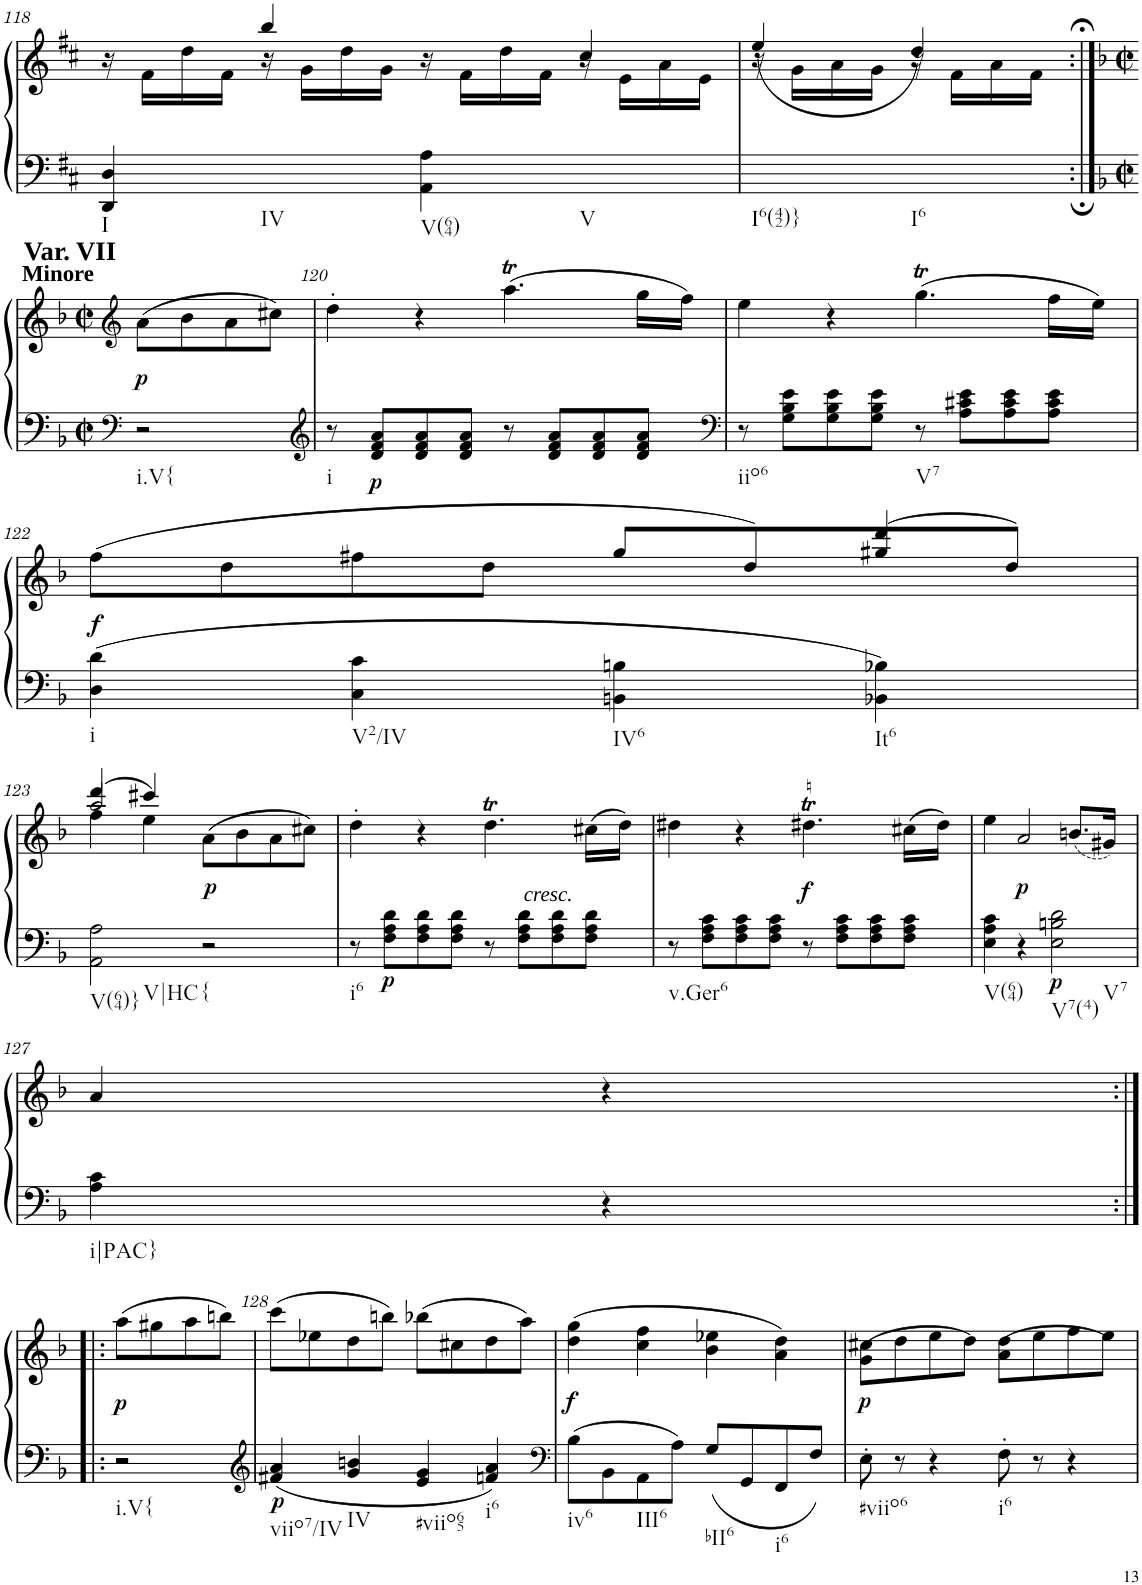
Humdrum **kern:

**kern	**kern	**dynam
*part1	*part1	*part1
*staff2	*staff1	*staff1/2
*I"unbenannt2	*	*
!!LO:PB:g=z
*clefF4	*clefG2	*
*k[f#c#]	*k[f#c#]	*
*M2/2	*M2/2	*
*met(c|)	*met(c|)	*
=118	=118	=118
*	*^	*
!LO:TX:b:t=I	!	!	!
4DD/ 4D/	16r	4ryy	.
.	16f#\LL	.	.
.	16dd\	.	.
.	16f#\JJ	.	.
!LO:TX:b:t=IV	!	!	!
4ryy	16r	4bb/	.
.	16g\LL	.	.
.	16dd\	.	.
.	16g\JJ	.	.
!LO:TX:b:t=V(64)	!	!	!
4AA\ 4A\	16r	4ryy	.
.	16f#\LL	.	.
.	16dd\	.	.
.	16f#\JJ	.	.
!LO:TX:b:t=V	!	!	!
4ryy	16r	4cc#/	.
.	16e\LL	.	.
.	16a\	.	.
.	16e\JJ	.	.
=119	=119	=119	=119
!LO:TX:b:t=I6(42)}	!	!	!
4ryy	16r	(4ee/	.
.	16g\LL	.	.
.	16a\	.	.
.	16g\JJ	.	.
!LO:TX:b:t=I6	!	!	!
4ryy	16r	4dd/)	.
.	16f#\LL	.	.
.	16a\	.	.
.	16f#\JJ	.	.
*	*v	*v	*
!!LO:LB:g=z
=119X14:|!	=119X14:|!	=119X14:|!
*clefF4	*clefG2	*
*k[b-]	*k[b-]	*
*M2/2	*M2/2	*
*met(c|)	*met(c|)	*
!	!LO:TX:a:B:t=Minore	!
!	!LO:TX:a:B:t=Var. VII	!
!LO:TX:b:t=i.V{	!	!
!	!	!LO:DY:b
2r	(8a\L	p
.	8b-\	.
.	8a\	.
.	8cc#X\J)	.
=120	=120	=120
*clefG2	*	*
!LO:TX:b:t=i	!	!
8r	4dd'\	.
!	!	!LO:DY:b=2
8d/ 8f/ 8a/L	.	p
8d/ 8f/ 8a/	4r	.
8d/ 8f/ 8a/J	.	.
8r	(4.aat\	.
8d/ 8f/ 8a/L	.	.
8d/ 8f/ 8a/	.	.
8d/ 8f/ 8a/J	16gg\LL	.
.	16ff\JJ)	.
=121	=121	=121
*clefF4	*	*
!LO:TX:b:t=iio6	!	!
8r	4ee\	.
8G\ 8B-\ 8e\L	.	.
8G\ 8B-\ 8e\	4r	.
8G\ 8B-\ 8e\J	.	.
!LO:TX:b:t=V7	!	!
8r	(4.ggT\	.
8A\ 8c#X\ 8e\L	.	.
8A\ 8c#\ 8e\	.	.
8A\ 8c#\ 8e\J	16ff\LL	.
.	16ee\JJ)	.
!!LO:LB:g=z
=122	=122	=122
*	*^	*
!LO:TX:b:t=i	!	!	!
!	!	!	!LO:DY:b
4D\ 4d\	(8ff\L	2.ryy	f
.	8dd\	.	.
!LO:TX:b:t=V2/IV	!	!	!
4C\ 4c\	8ff#X\	.	.
.	8dd\J	.	.
!LO:TX:b:t=IV6	!	!	!
4BBn\ 4Bn\	8gg/L	.	.
.	8dd/)	.	.
!LO:TX:b:t=It6	!	!	!
4BB-X\ 4B-X\	(8gg#X/	4ddd/	.
.	8dd/J)	.	.
!!LO:LB:g=z
=123	=123	=123	=123
*	*	*^	*
!LO:TX:b:t=V(64)}	!	!	!	!
!LO:TX:b:t=V|HC	!	!	!	!
2AA\ 2A\	(4ddd/	2aa/	4ff\	.
.	4ccc#X/)	.	4ee\	.
!LO:TX:b:t={	!	!	!	!
!	!	!	!	!LO:DY:b
2r	(>8a\L	2ryy	2ryy	p
.	8b-\	.	.	.
.	8a\	.	.	.
.	8cc#X\J)	.	.	.
*	*v	*v	*v	*
=124	=124	=124
!LO:TX:b:t=i6	!	!
8r	4dd'\	.
!	!	!LO:DY:b=2
8F\ 8A\ 8d\L	.	p
8F\ 8A\ 8d\	4r	.
8F\ 8A\ 8d\J	.	.
!	!LO:TX:b:i:t=cresc.	!
8r	4.ddT\	.
8F\ 8A\ 8d\L	.	.
8F\ 8A\ 8d\	.	.
8F\ 8A\ 8d\J	(16cc#X\LL	.
.	16dd\JJ)	.
=125	=125	=125
!LO:TX:b:t=v.Ger6	!	!
8r	4dd#X\	.
8F\ 8A\ 8c\L	.	.
8F\ 8A\ 8c\	4r	.
8F\ 8A\ 8c\J	.	.
!	!	!LO:DY:b
8r	4.dd#Xt\	f
8F\ 8A\ 8c\L	.	.
8F\ 8A\ 8c\	.	.
8F\ 8A\ 8c\J	(16cc#X\LL	.
.	16dd#\JJ)	.
=126	=126	=126
!LO:TX:b:t=V(64)	!	!
4E\ 4A\ 4c\	4ee\	.
!	!	!LO:DY:b
4r	2a/	p
!LO:TX:b:t=V7(4)	!	!
!LO:TX:b:t=V7	!	!
!	!	!LO:DY:b=2
2E\ 2Bn\ 2d\	.	p
.	(8.bn/L	.
.	16g#X/Jk)	.
!!LO:LB:g=z
=127	=127	=127
!LO:TX:b:t=i|PAC}	!	!
4A\ 4c\	4a/	.
4r	4r	.
!!LO:LB:g=z
=127X15:|!|:	=127X15:|!|:	=127X15:|!|:
!LO:TX:b:t=i.V{	!	!
!	!	!LO:DY:b
2r	(8aa\L	p
.	8gg#X\	.
.	8aa\	.
.	8bbn\J)	.
=128	=128	=128
*clefG2	*	*
!LO:TX:b:t=viio7/IV	!	!
!	!	!LO:DY:b=2
4f#X/ 4a/	(8ccc\L	p
.	8ee-X\	.
!LO:TX:b:t=IV	!	!
4g/ 4bn/	8dd\	.
.	8bbn\J)	.
!LO:TX:b:t=#viio65	!	!
4e/ 4g/	(8bb-X\L	.
.	8cc#X\	.
!LO:TX:b:t=i6	!	!
4fn/ 4a/	8dd\	.
.	8aa\J)	.
=129	=129	=129
*clefF4	*	*
!LO:TX:b:t=iv6	!	!
!	!	!LO:DY:b
8B-\L	(4dd\ 4gg\	f
8BB-\	.	.
!LO:TX:b:t=III6	!	!
8AA\	4cc\ 4ff\	.
8A\J	.	.
!LO:TX:b:t=bII6	!	!
8G/L	4b-\ 4ee-X\	.
8GG/	.	.
!LO:TX:b:t=i6	!	!
8FF/	4a\ 4dd\)	.
8F/J	.	.
=130	=130	=130
!LO:TX:b:t=#viio6	!	!
!	!	!LO:DY:b
8E'\	(8g\ 8cc#X\L	p
8r	8dd\	.
4r	8ee\	.
.	8dd\J)	.
!LO:TX:b:t=i6	!	!
8F'\	(8a\ 8dd\L	.
8r	8ee\	.
4r	8ff\	.
.	8ee\J)	.
=	=	=
*-	*-	*-
